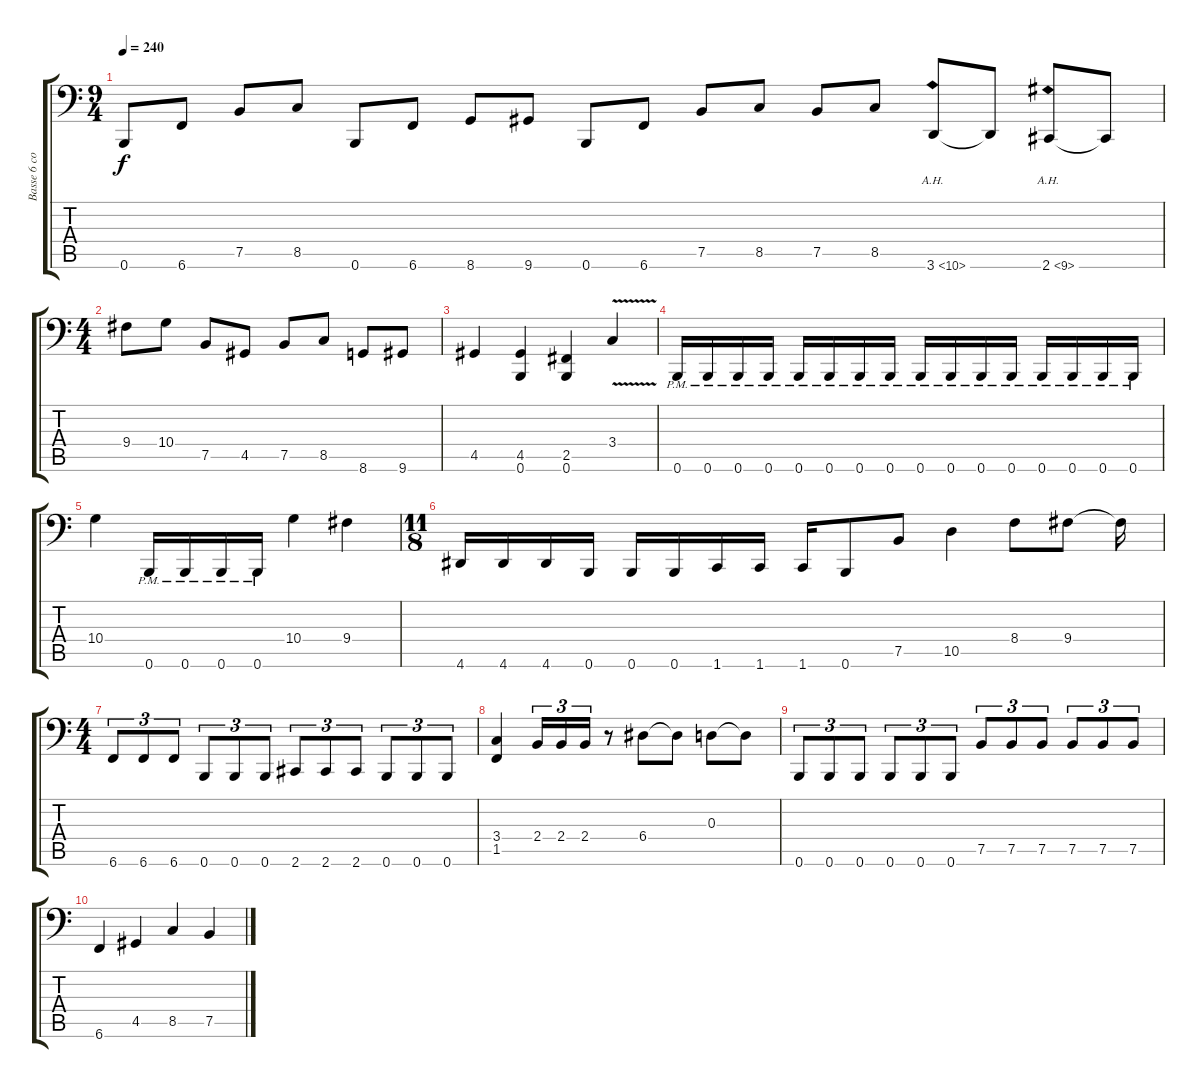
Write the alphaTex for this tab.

\track ("Basse 6 cordes" "Basse 6 co") {instrument electricbassfinger}
\staff {score tabs}
\tuning (C3 G2 D2 A1 E1 B0) {hide}
\ts (9 4)
\tempo 240
\clef f4
\ks c
0.6.8{dy f} 6.6.8 7.5.8 8.5.8 0.6.8 6.6.8 8.6.8 9.6.8 0.6.8 6.6.8 7.5.8 8.5.8 7.5.8 8.5.8 3.6{ah 7}.8 3.6{t}.8 2.6{ah 7}.8 2.6{t}.8 |
\ts (4 4)
9.4.8 10.4.8 7.5.8 4.5.8 7.5.8 8.5.8 8.6.8 9.6.8 |
4.5.4 (4.5 0.6).4 (2.5 0.6).4 3.4{v}.4 |
0.6{pm}.16 0.6{pm}.16 0.6{pm}.16 0.6{pm}.16 0.6{pm}.16 0.6{pm}.16 0.6{pm}.16 0.6{pm}.16 0.6{pm}.16 0.6{pm}.16 0.6{pm}.16 0.6{pm}.16 0.6{pm}.16 0.6{pm}.16 0.6{pm}.16 0.6{pm}.16 |
10.4.4 0.6{pm}.16 0.6{pm}.16 0.6{pm}.16 0.6{pm}.16 10.4.4 9.4.4 |
\ts (11 8)
4.6.16 4.6.16 4.6.16 0.6.16 0.6.16 0.6.16 1.6.16 1.6.16 1.6.16 0.6.8 7.5.8 10.5.4 8.4.8 9.4.8 9.4{t}.16 |
\ts (4 4)
6.6.8{tu (3 2)} 6.6.8{tu (3 2)} 6.6.8{tu (3 2)} 0.6.8{tu (3 2)} 0.6.8{tu (3 2)} 0.6.8{tu (3 2)} 2.6.8{tu (3 2)} 2.6.8{tu (3 2)} 2.6.8{tu (3 2)} 0.6.8{tu (3 2)} 0.6.8{tu (3 2)} 0.6.8{tu (3 2)} |
(3.4 1.5).4 2.4.16{tu (3 2)} 2.4.16{tu (3 2)} 2.4.16{tu (3 2)} r.8 6.4.8 6.4{t}.8 0.3.8 0.3{t}.8 |
0.6.8{tu (3 2)} 0.6.8{tu (3 2)} 0.6.8{tu (3 2)} 0.6.8{tu (3 2)} 0.6.8{tu (3 2)} 0.6.8{tu (3 2)} 7.5.8{tu (3 2)} 7.5.8{tu (3 2)} 7.5.8{tu (3 2)} 7.5.8{tu (3 2)} 7.5.8{tu (3 2)} 7.5.8{tu (3 2)} |
6.6.4 4.5.4 8.5.4 7.5.4
